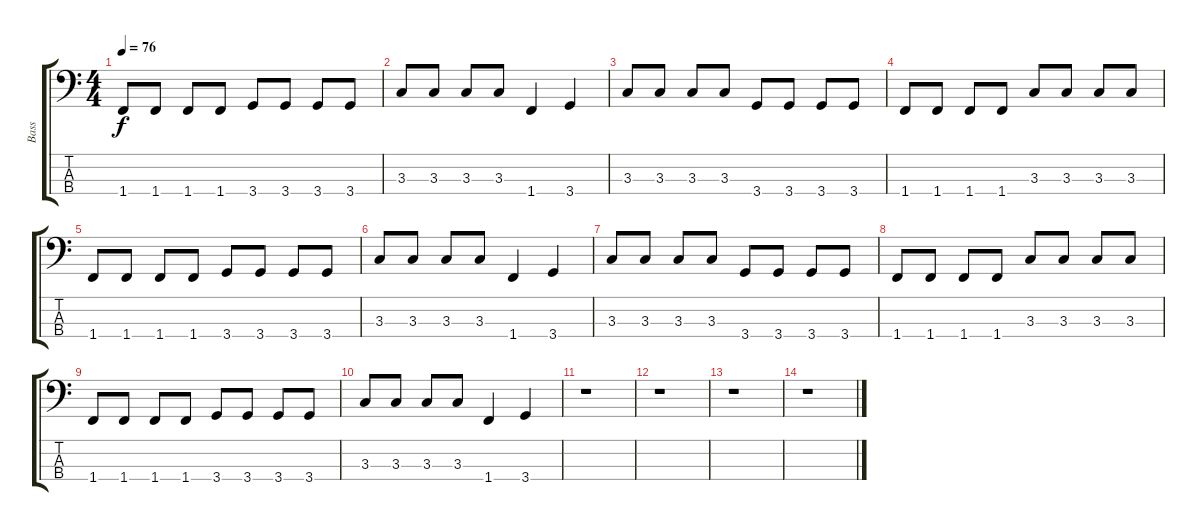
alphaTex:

\track ("Bass" "Bass") {instrument electricbassfinger}
\staff {score tabs}
\tuning (G2 D2 A1 E1) {hide}
\ts (4 4)
\tempo 76
\clef f4
\ks c
1.4.8{dy f} 1.4.8 1.4.8 1.4.8 3.4.8 3.4.8 3.4.8 3.4.8 |
3.3.8 3.3.8 3.3.8 3.3.8 1.4.4 3.4.4 |
3.3.8 3.3.8 3.3.8 3.3.8 3.4.8 3.4.8 3.4.8 3.4.8 |
1.4.8 1.4.8 1.4.8 1.4.8 3.3.8 3.3.8 3.3.8 3.3.8 |
1.4.8 1.4.8 1.4.8 1.4.8 3.4.8 3.4.8 3.4.8 3.4.8 |
3.3.8 3.3.8 3.3.8 3.3.8 1.4.4 3.4.4 |
3.3.8 3.3.8 3.3.8 3.3.8 3.4.8 3.4.8 3.4.8 3.4.8 |
1.4.8 1.4.8 1.4.8 1.4.8 3.3.8 3.3.8 3.3.8 3.3.8 |
1.4.8 1.4.8 1.4.8 1.4.8 3.4.8 3.4.8 3.4.8 3.4.8 |
3.3.8 3.3.8 3.3.8 3.3.8 1.4.4 3.4.4 |
r.1 |
r.1 |
r.1 |
r.1
